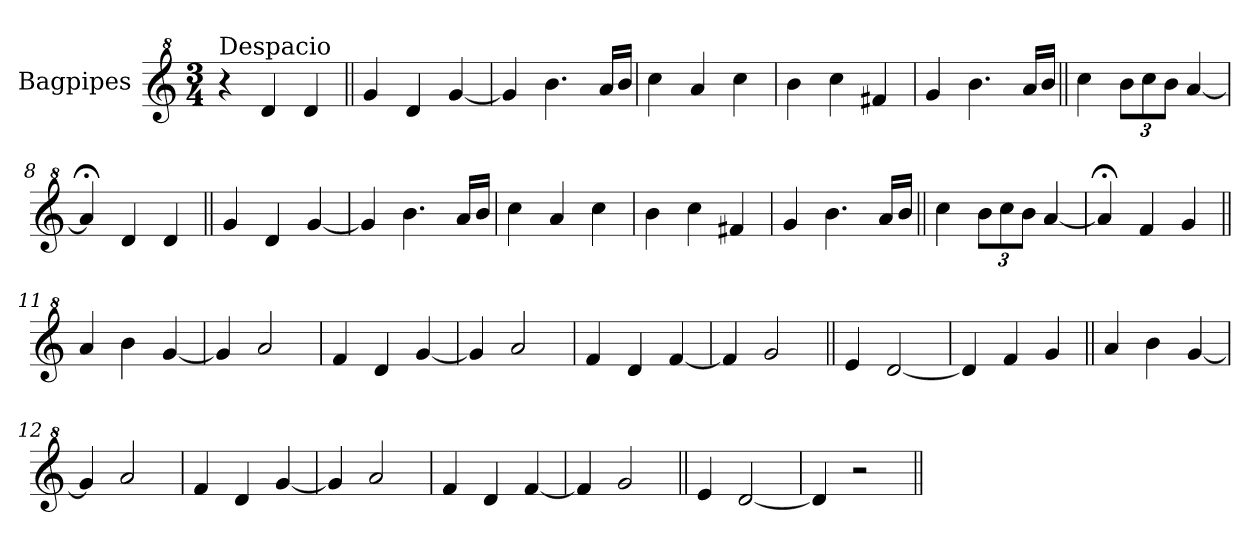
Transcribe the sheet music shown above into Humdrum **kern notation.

**kern
*part1
*staff1
*I"Bagpipes
*I'Bag
*clefG^2
*k[]
*C:
*M3/4
=1
!LO:TX:a:t=Despacio
4r
4dd/
4dd/
=2||
4gg/
4dd/
[4gg/
=3
4gg/]
4.bb\
16aa/LL
16bb/JJ
=4
4ccc\
4aa/
4ccc\
=5
4bb\
4ccc\
4ff#X/
=6
4gg/
4.bb\
16aa/LL
16bb/JJ
=7||
4ccc\
*Xbrackettup
12bb\L
12ccc\
12bb\J
[4aa/
=8
4aa;</]
4dd/
4dd/
=2||
4gg/
4dd/
[4gg/
=3
4gg/]
4.bb\
16aa/LL
16bb/JJ
=4
4ccc\
4aa/
4ccc\
=5
4bb\
4ccc\
4ff#X/
=6
4gg/
4.bb\
16aa/LL
16bb/JJ
=9||
4ccc\
12bb\L
12ccc\
12bb\J
[4aa/
=10
4aa;</]
4ff/
4gg/
!!LO:LB:g=z
=11||
4aa/
4bb\
[4gg/
=12
4gg/]
2aa/
=13
4ff/
4dd/
[4gg/
=14
4gg/]
2aa/
=15
4ff/
4dd/
[4ff/
=16
4ff/]
2gg/
=17||
4ee/
[2dd/
=18
4dd/]
4ff/
4gg/
!!LO:LB:g=z
=11||
4aa/
4bb\
[4gg/
=12
4gg/]
2aa/
=13
4ff/
4dd/
[4gg/
=14
4gg/]
2aa/
=15
4ff/
4dd/
[4ff/
=16
4ff/]
2gg/
=19||
4ee/
[2dd/
=20
4dd/]
2r
=||
*-
